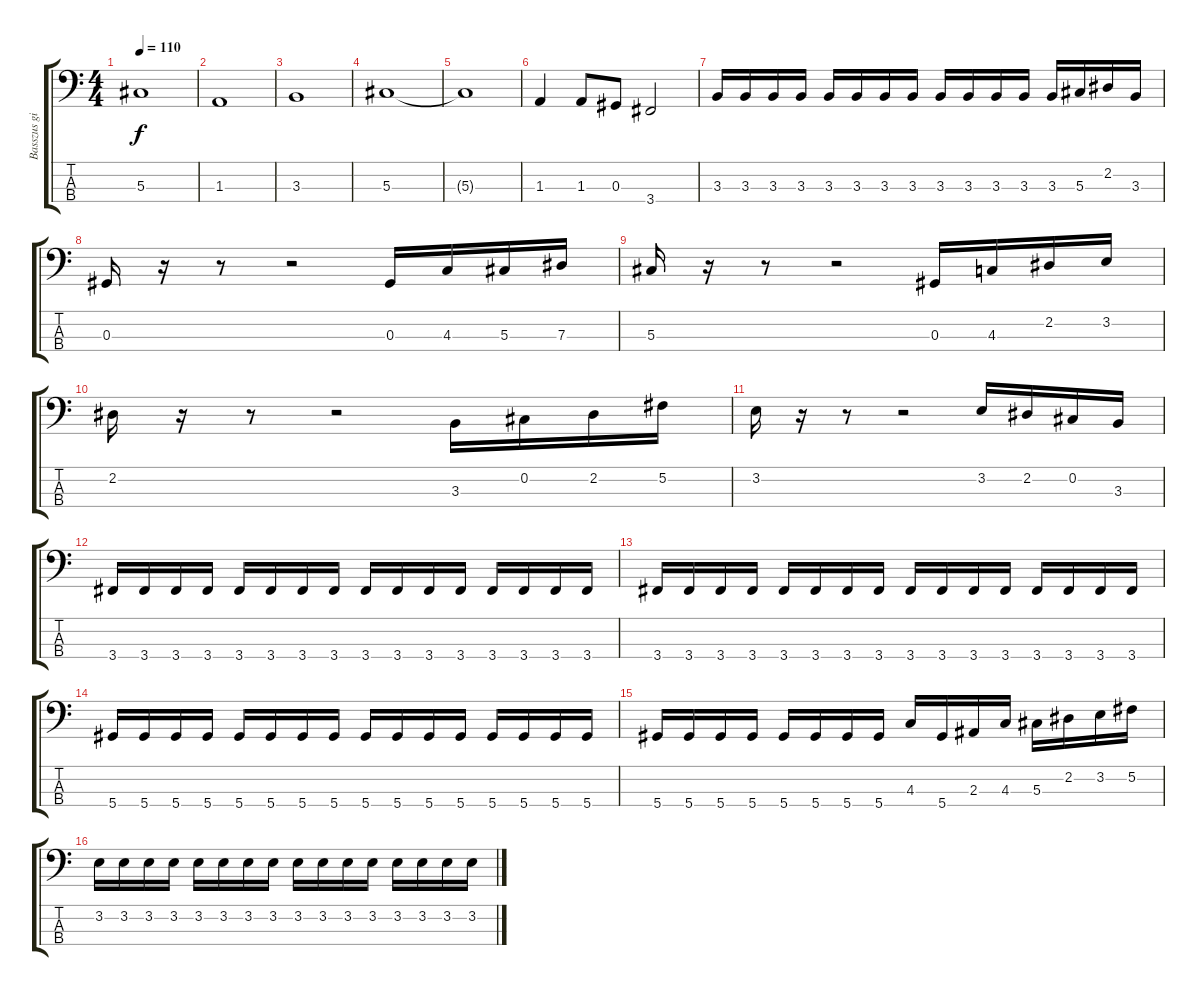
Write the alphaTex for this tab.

\track ("Basszus gitár" "Basszus gi") {instrument electricbassfinger}
\staff {score tabs}
\tuning (Gb2 Db2 Ab1 Eb1) {hide}
\ts (4 4)
\tempo 110
\clef f4
\ks c
5.3{t}.1{dy f} |
1.3.1 |
3.3.1 |
5.3.1 |
5.3{t}.1 |
1.3.4 1.3.8 0.3.8 3.4.2 |
3.3.16 3.3.16 3.3.16 3.3.16 3.3.16 3.3.16 3.3.16 3.3.16 3.3.16 3.3.16 3.3.16 3.3.16 3.3.16 5.3.16 2.2.16 3.3.16 |
0.3.16 r.16 r.8 r.2 0.3.16 4.3.16 5.3.16 7.3.16 |
5.3.16 r.16 r.8 r.2 0.3.16 4.3.16 2.2.16 3.2.16 |
2.2.16 r.16 r.8 r.2 3.3.16 0.2.16 2.2.16 5.2.16 |
3.2.16 r.16 r.8 r.2 3.2.16 2.2.16 0.2.16 3.3.16 |
3.4.16 3.4.16 3.4.16 3.4.16 3.4.16 3.4.16 3.4.16 3.4.16 3.4.16 3.4.16 3.4.16 3.4.16 3.4.16 3.4.16 3.4.16 3.4.16 |
3.4.16 3.4.16 3.4.16 3.4.16 3.4.16 3.4.16 3.4.16 3.4.16 3.4.16 3.4.16 3.4.16 3.4.16 3.4.16 3.4.16 3.4.16 3.4.16 |
5.4.16 5.4.16 5.4.16 5.4.16 5.4.16 5.4.16 5.4.16 5.4.16 5.4.16 5.4.16 5.4.16 5.4.16 5.4.16 5.4.16 5.4.16 5.4.16 |
5.4.16 5.4.16 5.4.16 5.4.16 5.4.16 5.4.16 5.4.16 5.4.16 4.3.16 5.4.16 2.3.16 4.3.16 5.3.16 2.2.16 3.2.16 5.2.16 |
3.2.16 3.2.16 3.2.16 3.2.16 3.2.16 3.2.16 3.2.16 3.2.16 3.2.16 3.2.16 3.2.16 3.2.16 3.2.16 3.2.16 3.2.16 3.2.16
